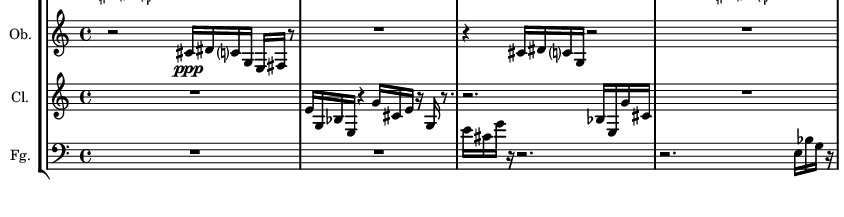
\version "2.10.33"

\include "../config/lib.ly"

#(set-global-staff-size 12.5)

global = {
  \time 4/4
  \set Score.currentBarNumber = #208
  \bar ""
  \bracketUp
}

flauta = {
  \relative c' {
    cis16 dis c? r r2.
    R1*2
    r4 g'16 e fis cis dis c? r8 r4
  }
}

oboe = {
  \relative c' {
    r2 cis16\ppp dis c? g e fis r8
    R1
    r4 cis'16 dis c? g r2
    R1
  }
}

clarinete = {
  \relative c' {
    R1
    e16 g, bes e,16 r4 g'16 cis, e16 r g, r8.
    r2. bes16 e, g' cis,
    R1
  }
}

fagote = {
  \clef bass
  \relative c' {
    R1*2
    e16 cis g' r r2.
    r2. e,16 bes' g r
  }
}

trompa = {
}

\score {
  \new StaffGroup <<
    \new Staff <<
      \set Staff.instrumentName = \markup {\hcenter-in #5 "Fl."}
      \global
      \flauta
    >>
    \new Staff <<
      \set Staff.instrumentName = \markup {\hcenter-in #5 "Ob."}
      \global
      \oboe
    >>
    \new Staff <<
      \set Staff.instrumentName = \markup {\hcenter-in #5 "Cl."}
      \global
      \clarinete
    >>
    \new Staff <<
      \set Staff.instrumentName = \markup {\hcenter-in #5 "Fg."}
      \global
      \fagote
    >>
  >>
  \layout {
    \context {
      \Staff \consists "Horizontal_bracket_engraver"
    }
  }
}
\paper {
  paper-width = 14.3\cm
  paper-height = 4.5\cm
  line-width = 13.4\cm
  top-margin = -1\cm
  left-margin = .8\cm
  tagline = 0
  indent = #0
}
